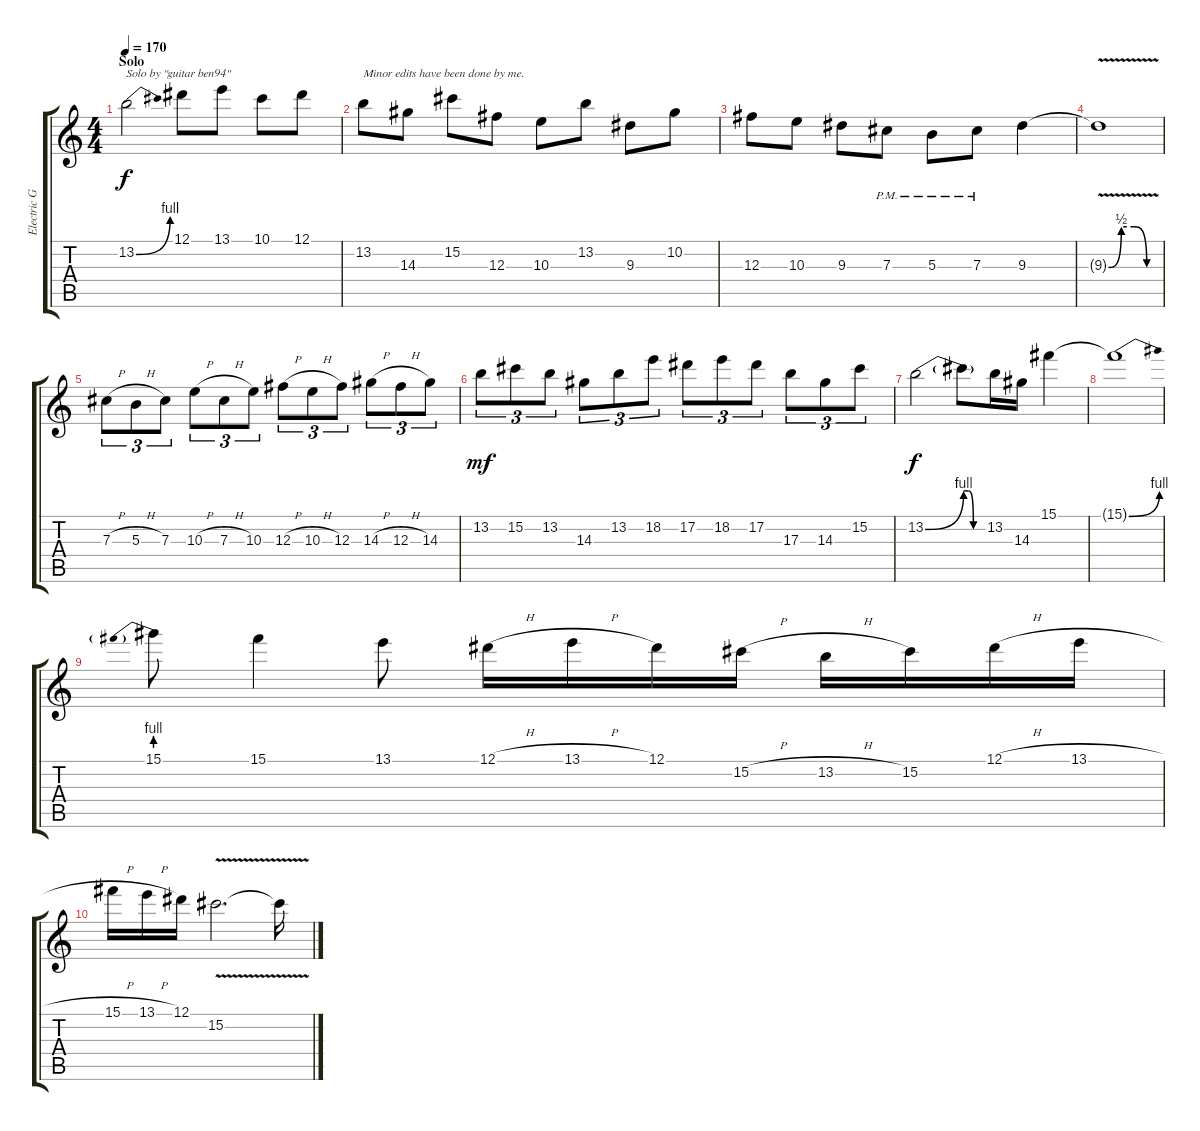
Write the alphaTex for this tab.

\track ("Electric Guitar (solo)" "Electric G") {instrument distortionguitar}
\staff {score tabs}
\tuning (Eb4 Bb3 Gb3 Db3 Ab2 Db2) {hide}
\ts (4 4)
\section ("" "Solo")
\tempo 170
\clef g2
\ks c
13.2{be (bend 0 0 60 4)}.2{txt "Solo by \"guitar ben94\"" dy f} 12.1.8 13.1.8 10.1.8 12.1.8 |
13.2.8{txt "Minor edits have been done by me."} 14.3.8 15.2.8 12.3.8 10.3.8 13.2.8 9.3.8 10.2.8 |
12.3.8 10.3.8 9.3.8 7.3{pm}.8 5.3{pm}.8 7.3{pm}.8 9.3.4 |
9.3{be (custom 0 0 15 2 30 2 45 0 60 0) v t}.1 |
7.3{h}.8{tu (3 2)} 5.3{h}.8{tu (3 2)} 7.3.8{tu (3 2)} 10.3{h}.8{tu (3 2)} 7.3{h}.8{tu (3 2)} 10.3.8{tu (3 2)} 12.3{h}.8{tu (3 2)} 10.3{h}.8{tu (3 2)} 12.3.8{tu (3 2)} 14.3{h}.8{tu (3 2)} 12.3{h}.8{tu (3 2)} 14.3.8{tu (3 2)} |
13.2.8{tu (3 2) dy mf} 15.2.8{tu (3 2)} 13.2.8{tu (3 2)} 14.3.8{tu (3 2)} 13.2.8{tu (3 2)} 18.2.8{tu (3 2)} 17.2.8{tu (3 2)} 18.2.8{tu (3 2)} 17.2.8{tu (3 2)} 17.3.8{tu (3 2)} 14.3.8{tu (3 2)} 15.2.8{tu (3 2)} |
13.2{be (bend 0 0 60 4)}.2{dy f} 13.2{be (custom 0 4 15 4 30 0 60 0) t}.8 13.2.16 14.3.16 15.1.4 |
15.1{be (bend 0 0 60 4) t}.1 |
15.1{be (prebend 0 4 60 4)}.8 15.1.4 13.1.8 12.1{h}.16 13.1{h}.16 12.1.16 15.2{h}.16 13.2{h}.16 15.2.16 12.1{h}.16 13.1{h}.16 |
15.1{h}.16 13.1{h}.16 12.1.16 15.2{v}.2{d} 15.2{v t}.16
